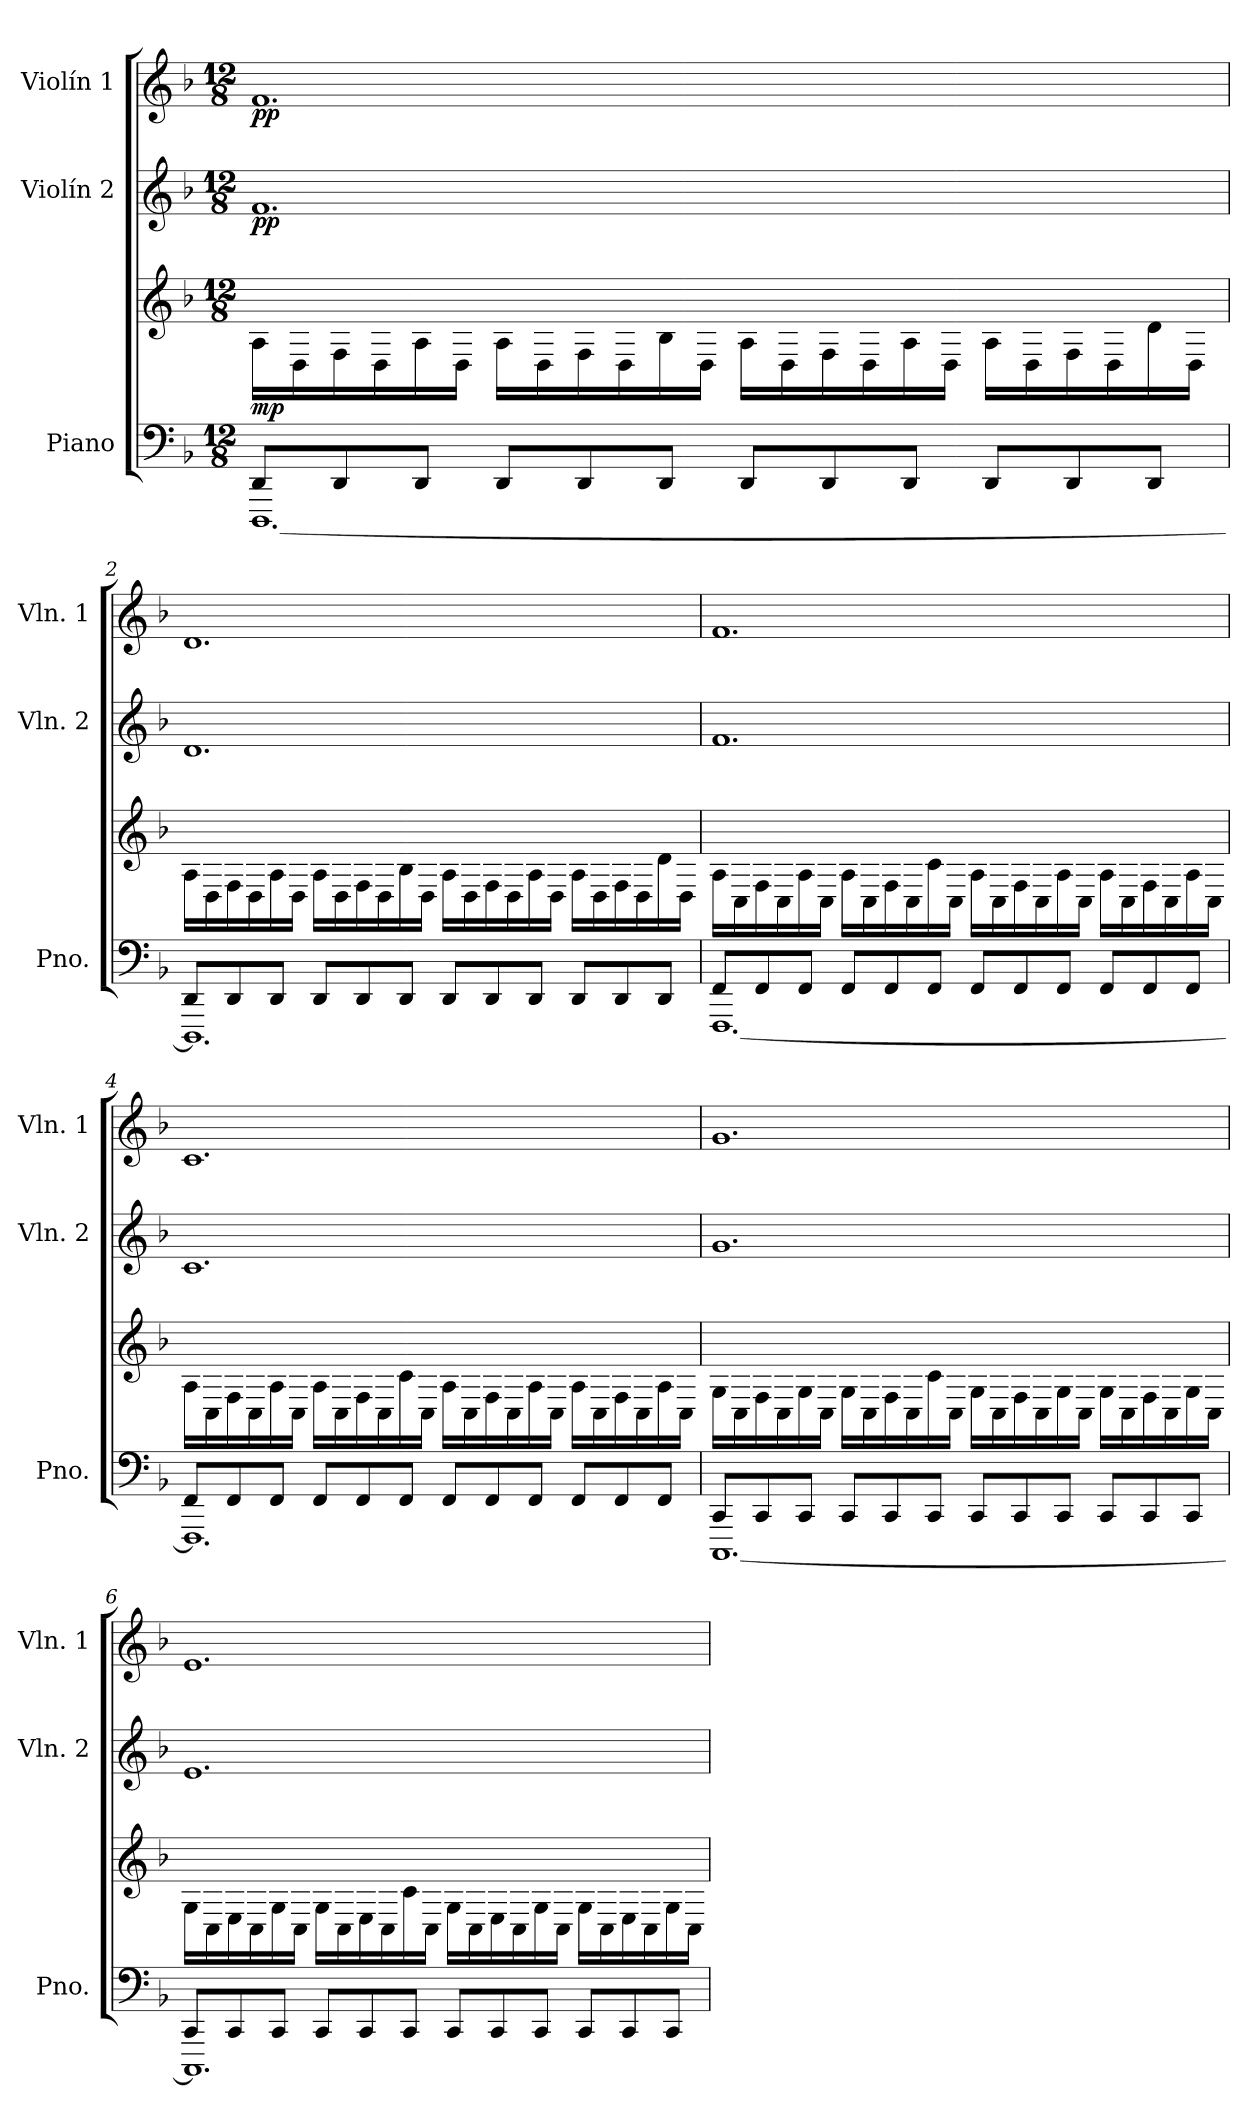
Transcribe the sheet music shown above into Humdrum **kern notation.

**kern	**kern	**dynam	**kern	**dynam	**kern	**dynam
*part3	*part3	*part3	*part2	*part2	*part1	*part1
*staff4	*staff3	*staff3/4	*staff2	*staff2	*staff1	*staff1
*I"Piano	*	*	*I"Violín 2	*	*I"Violín 1	*
*I'Pno.	*	*	*I'Vln. 2	*	*I'Vln. 1	*
*clefF4	*clefG2	*	*clefG2	*	*clefG2	*
*k[b-]	*k[b-]	*	*k[b-]	*	*k[b-]	*
*M12/8	*M12/8	*	*M12/8	*	*M12/8	*
*MM45	*MM45	*	*MM45	*	*MM45	*
=1	=1	=1	=1	=1	=1	=1
*^	*	*	*	*	*	*
!	!	!	!LO:DY:b	!	!LO:DY:b	!	!LO:DY:b
8DD/L	[1.DDD	16A\LL	mp	1.f	pp	1.f	pp
.	.	16D\	.	.	.	.	.
8DD/	.	16F\	.	.	.	.	.
.	.	16D\	.	.	.	.	.
8DD/J	.	16A\	.	.	.	.	.
.	.	16D\JJ	.	.	.	.	.
8DD/L	.	16A\LL	.	.	.	.	.
.	.	16D\	.	.	.	.	.
8DD/	.	16F\	.	.	.	.	.
.	.	16D\	.	.	.	.	.
8DD/J	.	16B-\	.	.	.	.	.
.	.	16D\JJ	.	.	.	.	.
8DD/L	.	16A\LL	.	.	.	.	.
.	.	16D\	.	.	.	.	.
8DD/	.	16F\	.	.	.	.	.
.	.	16D\	.	.	.	.	.
8DD/J	.	16A\	.	.	.	.	.
.	.	16D\JJ	.	.	.	.	.
8DD/L	.	16A\LL	.	.	.	.	.
.	.	16D\	.	.	.	.	.
8DD/	.	16F\	.	.	.	.	.
.	.	16D\	.	.	.	.	.
8DD/J	.	16d\	.	.	.	.	.
.	.	16D\JJ	.	.	.	.	.
!!LO:LB:g=z
=2	=2	=2	=2	=2	=2	=2	=2
8DD/L	1.DDD]	16A\LL	.	1.d	.	1.d	.
.	.	16D\	.	.	.	.	.
8DD/	.	16F\	.	.	.	.	.
.	.	16D\	.	.	.	.	.
8DD/J	.	16A\	.	.	.	.	.
.	.	16D\JJ	.	.	.	.	.
8DD/L	.	16A\LL	.	.	.	.	.
.	.	16D\	.	.	.	.	.
8DD/	.	16F\	.	.	.	.	.
.	.	16D\	.	.	.	.	.
8DD/J	.	16B-\	.	.	.	.	.
.	.	16D\JJ	.	.	.	.	.
8DD/L	.	16A\LL	.	.	.	.	.
.	.	16D\	.	.	.	.	.
8DD/	.	16F\	.	.	.	.	.
.	.	16D\	.	.	.	.	.
8DD/J	.	16A\	.	.	.	.	.
.	.	16D\JJ	.	.	.	.	.
8DD/L	.	16A\LL	.	.	.	.	.
.	.	16D\	.	.	.	.	.
8DD/	.	16F\	.	.	.	.	.
.	.	16D\	.	.	.	.	.
8DD/J	.	16d\	.	.	.	.	.
.	.	16D\JJ	.	.	.	.	.
!!LO:PB:g=z
=3	=3	=3	=3	=3	=3	=3	=3
8FF/L	[1.FFF	16A\LL	.	1.f	.	1.f	.
.	.	16C\	.	.	.	.	.
8FF/	.	16F\	.	.	.	.	.
.	.	16C\	.	.	.	.	.
8FF/J	.	16A\	.	.	.	.	.
.	.	16C\JJ	.	.	.	.	.
8FF/L	.	16A\LL	.	.	.	.	.
.	.	16C\	.	.	.	.	.
8FF/	.	16F\	.	.	.	.	.
.	.	16C\	.	.	.	.	.
8FF/J	.	16c\	.	.	.	.	.
.	.	16C\JJ	.	.	.	.	.
8FF/L	.	16A\LL	.	.	.	.	.
.	.	16C\	.	.	.	.	.
8FF/	.	16F\	.	.	.	.	.
.	.	16C\	.	.	.	.	.
8FF/J	.	16A\	.	.	.	.	.
.	.	16C\JJ	.	.	.	.	.
8FF/L	.	16A\LL	.	.	.	.	.
.	.	16C\	.	.	.	.	.
8FF/	.	16F\	.	.	.	.	.
.	.	16C\	.	.	.	.	.
8FF/J	.	16A\	.	.	.	.	.
.	.	16C\JJ	.	.	.	.	.
!!LO:LB:g=z
=4	=4	=4	=4	=4	=4	=4	=4
8FF/L	1.FFF]	16A\LL	.	1.c	.	1.c	.
.	.	16C\	.	.	.	.	.
8FF/	.	16F\	.	.	.	.	.
.	.	16C\	.	.	.	.	.
8FF/J	.	16A\	.	.	.	.	.
.	.	16C\JJ	.	.	.	.	.
8FF/L	.	16A\LL	.	.	.	.	.
.	.	16C\	.	.	.	.	.
8FF/	.	16F\	.	.	.	.	.
.	.	16C\	.	.	.	.	.
8FF/J	.	16c\	.	.	.	.	.
.	.	16C\JJ	.	.	.	.	.
8FF/L	.	16A\LL	.	.	.	.	.
.	.	16C\	.	.	.	.	.
8FF/	.	16F\	.	.	.	.	.
.	.	16C\	.	.	.	.	.
8FF/J	.	16A\	.	.	.	.	.
.	.	16C\JJ	.	.	.	.	.
8FF/L	.	16A\LL	.	.	.	.	.
.	.	16C\	.	.	.	.	.
8FF/	.	16F\	.	.	.	.	.
.	.	16C\	.	.	.	.	.
8FF/J	.	16A\	.	.	.	.	.
.	.	16C\JJ	.	.	.	.	.
!!LO:PB:g=z
=5	=5	=5	=5	=5	=5	=5	=5
8CC/L	[1.CCC	16G\LL	.	1.g	.	1.g	.
.	.	16C\	.	.	.	.	.
8CC/	.	16F\	.	.	.	.	.
.	.	16C\	.	.	.	.	.
8CC/J	.	16G\	.	.	.	.	.
.	.	16C\JJ	.	.	.	.	.
8CC/L	.	16G\LL	.	.	.	.	.
.	.	16C\	.	.	.	.	.
8CC/	.	16F\	.	.	.	.	.
.	.	16C\	.	.	.	.	.
8CC/J	.	16c\	.	.	.	.	.
.	.	16C\JJ	.	.	.	.	.
8CC/L	.	16G\LL	.	.	.	.	.
.	.	16C\	.	.	.	.	.
8CC/	.	16F\	.	.	.	.	.
.	.	16C\	.	.	.	.	.
8CC/J	.	16G\	.	.	.	.	.
.	.	16C\JJ	.	.	.	.	.
8CC/L	.	16G\LL	.	.	.	.	.
.	.	16C\	.	.	.	.	.
8CC/	.	16F\	.	.	.	.	.
.	.	16C\	.	.	.	.	.
8CC/J	.	16G\	.	.	.	.	.
.	.	16C\JJ	.	.	.	.	.
!!LO:LB:g=z
=6	=6	=6	=6	=6	=6	=6	=6
8CC/L	1.CCC]	16G\LL	.	1.e	.	1.e	.
.	.	16C\	.	.	.	.	.
8CC/	.	16E\	.	.	.	.	.
.	.	16C\	.	.	.	.	.
8CC/J	.	16G\	.	.	.	.	.
.	.	16C\JJ	.	.	.	.	.
8CC/L	.	16G\LL	.	.	.	.	.
.	.	16C\	.	.	.	.	.
8CC/	.	16E\	.	.	.	.	.
.	.	16C\	.	.	.	.	.
8CC/J	.	16c\	.	.	.	.	.
.	.	16C\JJ	.	.	.	.	.
8CC/L	.	16G\LL	.	.	.	.	.
.	.	16C\	.	.	.	.	.
8CC/	.	16E\	.	.	.	.	.
.	.	16C\	.	.	.	.	.
8CC/J	.	16G\	.	.	.	.	.
.	.	16C\JJ	.	.	.	.	.
8CC/L	.	16G\LL	.	.	.	.	.
.	.	16C\	.	.	.	.	.
8CC/	.	16E\	.	.	.	.	.
.	.	16C\	.	.	.	.	.
8CC/J	.	16G\	.	.	.	.	.
.	.	16C\JJ	.	.	.	.	.
*v	*v	*	*	*	*	*	*
=	=	=	=	=	=	=
*-	*-	*-	*-	*-	*-	*-
